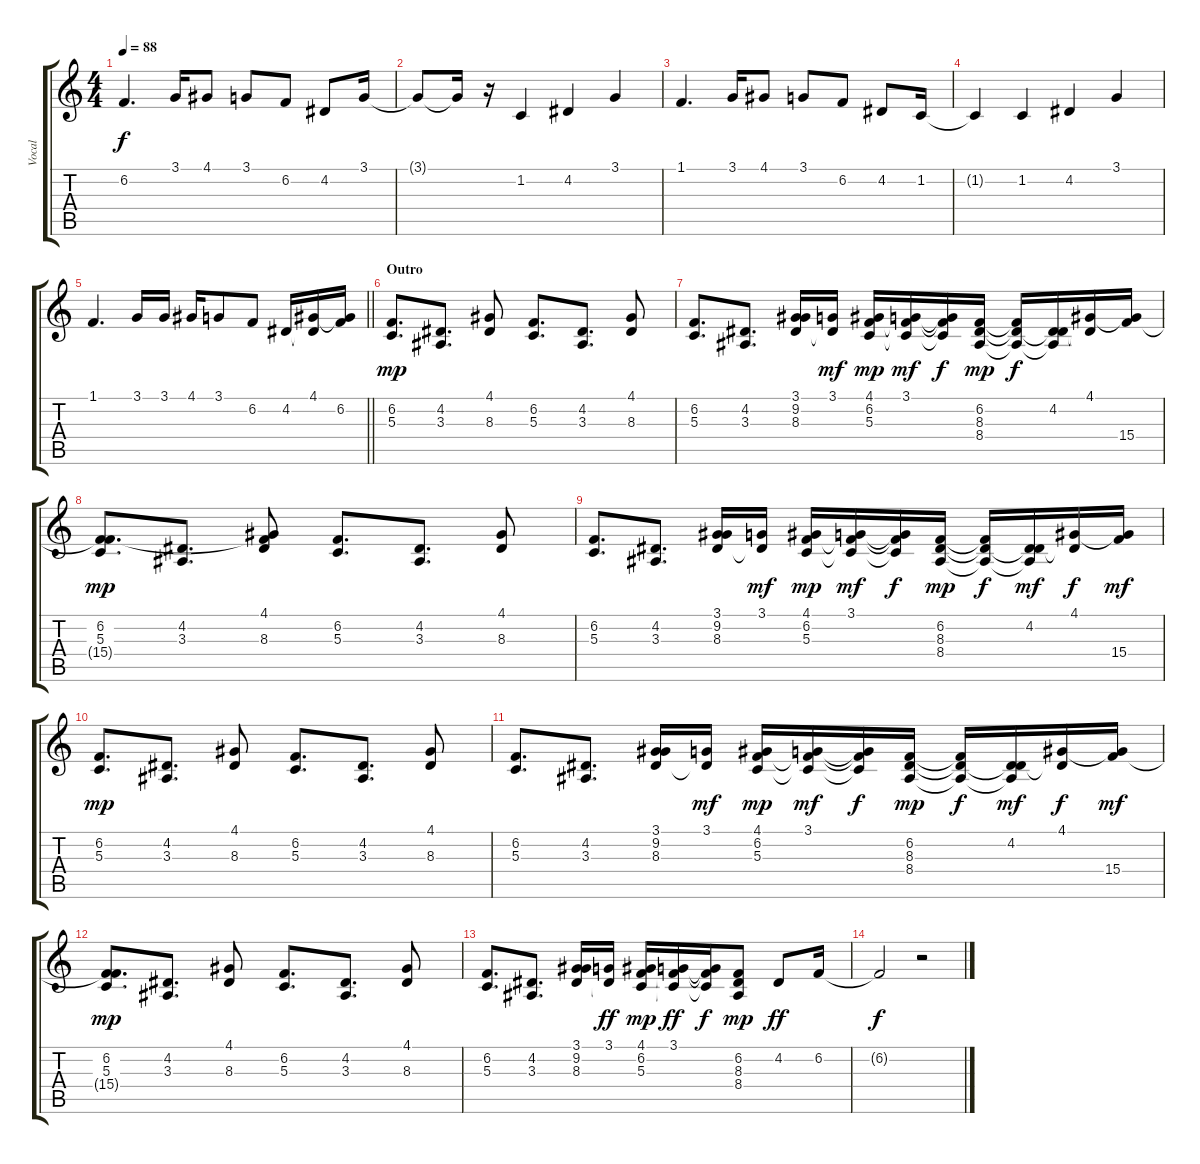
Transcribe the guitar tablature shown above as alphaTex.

\track ("Vocal" "Vocal") {instrument altosax}
\staff {score tabs}
\tuning (E4 B3 G3 D3 A2 E2) {hide}
\ts (4 4)
\tempo 88
\clef g2
\ks c
6.2.4{d dy f} 3.1.16 4.1.8 3.1.8 6.2.8 4.2.8 3.1.16 |
3.1{t}.8 3.1{t}.16 r.16 1.2.4 4.2.4 3.1.4 |
1.1.4{d} 3.1.16 4.1.8 3.1.8 6.2.8 4.2.8 1.2.16 |
1.2{t}.4 1.2.4 4.2.4 3.1.4 |
\barLineRight lightlight
1.1.4{d} 3.1.16 3.1.16 4.1.16 3.1.8 6.2.8 4.2.16 (4.1 4.2{t}).16 (4.1{t} 6.2).16 |
\section ("" "Outro")
(6.2 5.3).8{d dy mp} (4.2 3.3).8{d} (4.1 8.3).8 (6.2 5.3).8{d} (4.2 3.3).8{d} (4.1 8.3).8 |
(6.2 5.3).8{d} (4.2 3.3).8{d} (3.1 9.2 8.3).16 (3.1 8.3{t}).16{dy mf} (4.1 6.2 5.3).16{dy mp} (3.1 6.2{t} 5.3{t}).16{dy mf} (3.1{t} 6.2{t} 5.3{t}).16{dy f} (6.2 8.3 8.4).16{dy mp} (6.2{t} 8.3{t} 8.4{t}).16{dy f} (4.2 8.3{t} 8.4{t}).16 (4.1 4.2{t}).16 (4.1{t} 15.4).16 |
(6.2 5.3 15.4{t}).8{d dy mp} (4.2 3.3).8{d} (4.1 8.3 15.4{t}).8 (6.2 5.3).8{d} (4.2 3.3).8{d} (4.1 8.3).8 |
(6.2 5.3).8{d} (4.2 3.3).8{d} (3.1 9.2 8.3).16 (3.1 8.3{t}).16{dy mf} (4.1 6.2 5.3).16{dy mp} (3.1 6.2{t} 5.3{t}).16{dy mf} (3.1{t} 6.2{t} 5.3{t}).16{dy f} (6.2 8.3 8.4).16{dy mp} (6.2{t} 8.3{t} 8.4{t}).16{dy f} (4.2 8.3{t} 8.4{t}).16{dy mf} (4.1 4.2{t}).16{dy f} (4.1{t} 15.4).16{dy mf} |
(6.2 5.3).8{d dy mp} (4.2 3.3).8{d} (4.1 8.3).8 (6.2 5.3).8{d} (4.2 3.3).8{d} (4.1 8.3).8 |
(6.2 5.3).8{d} (4.2 3.3).8{d} (3.1 9.2 8.3).16 (3.1 8.3{t}).16{dy mf} (4.1 6.2 5.3).16{dy mp} (3.1 6.2{t} 5.3{t}).16{dy mf} (3.1{t} 6.2{t} 5.3{t}).16{dy f} (6.2 8.3 8.4).16{dy mp} (6.2{t} 8.3{t} 8.4{t}).16{dy f} (4.2 8.3{t} 8.4{t}).16{dy mf} (4.1 4.2{t}).16{dy f} (4.1{t} 15.4).16{dy mf} |
(6.2 5.3 15.4{t}).8{d dy mp} (4.2 3.3).8{d} (4.1 8.3).8 (6.2 5.3).8{d} (4.2 3.3).8{d} (4.1 8.3).8 |
(6.2 5.3).8{d} (4.2 3.3).8{d} (3.1 9.2 8.3).16 (3.1 8.3{t}).16{dy ff} (4.1 6.2 5.3).16{dy mp} (3.1 6.2{t} 5.3{t}).16{dy ff} (3.1{t} 6.2{t} 5.3{t}).16{dy f} (6.2 8.3 8.4).8{dy mp} 4.2.8{dy ff} 6.2.16 |
6.2{t}.2{dy f} r.2
